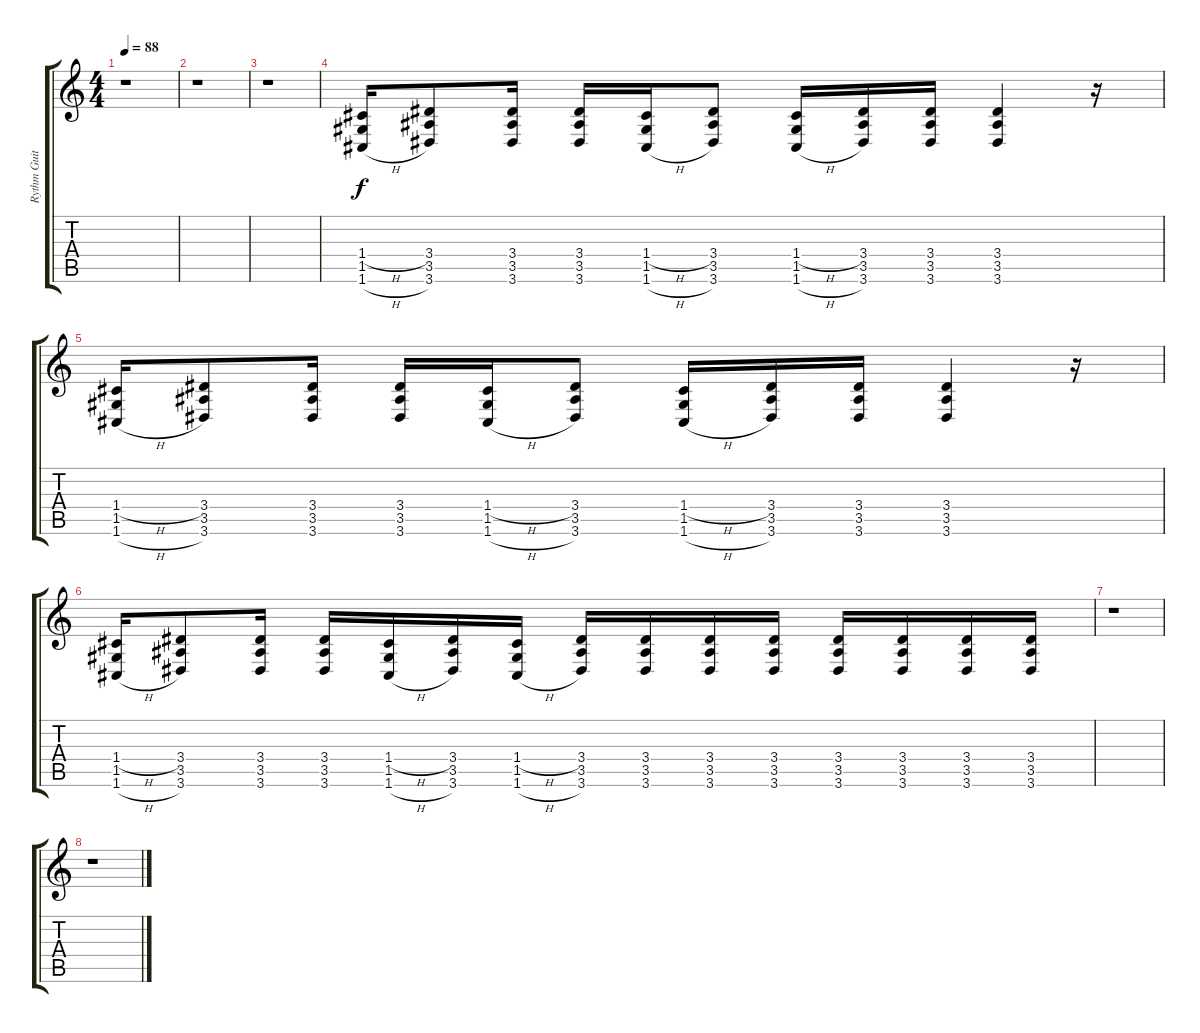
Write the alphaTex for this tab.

\track ("Rythm Guitar" "Rythm Guit") {instrument overdrivenguitar}
\staff {score tabs}
\tuning (D4 A3 F3 C3 G2 C2) {hide}
\ts (4 4)
\tempo 88
\clef g2
\ks c
r.1{dy f} |
r.1 |
r.1 |
(1.4{h} 1.5 1.6{h}).16 (3.4 3.5 3.6).8 (3.4 3.5 3.6).16 (3.4 3.5 3.6).16 (1.4{h} 1.5 1.6{h}).16 (3.4 3.5 3.6).8 (1.4{h} 1.5 1.6{h}).16 (3.4 3.5 3.6).16 (3.4 3.5 3.6).16 (3.4 3.5 3.6).4 r.16 |
(1.4{h} 1.5 1.6{h}).16 (3.4 3.5 3.6).8 (3.4 3.5 3.6).16 (3.4 3.5 3.6).16 (1.4{h} 1.5 1.6{h}).16 (3.4 3.5 3.6).8 (1.4{h} 1.5 1.6{h}).16 (3.4 3.5 3.6).16 (3.4 3.5 3.6).16 (3.4 3.5 3.6).4 r.16 |
(1.4{h} 1.5 1.6{h}).16 (3.4 3.5 3.6).8 (3.4 3.5 3.6).16 (3.4 3.5 3.6).16 (1.4{h} 1.5 1.6{h}).16 (3.4 3.5 3.6).16 (1.4{h} 1.5 1.6{h}).16 (3.4 3.5 3.6).16 (3.4 3.5 3.6).16 (3.4 3.5 3.6).16 (3.4 3.5 3.6).16 (3.4 3.5 3.6).16 (3.4 3.5 3.6).16 (3.4 3.5 3.6).16 (3.4 3.5 3.6).16 |
r.1 |
r.1
